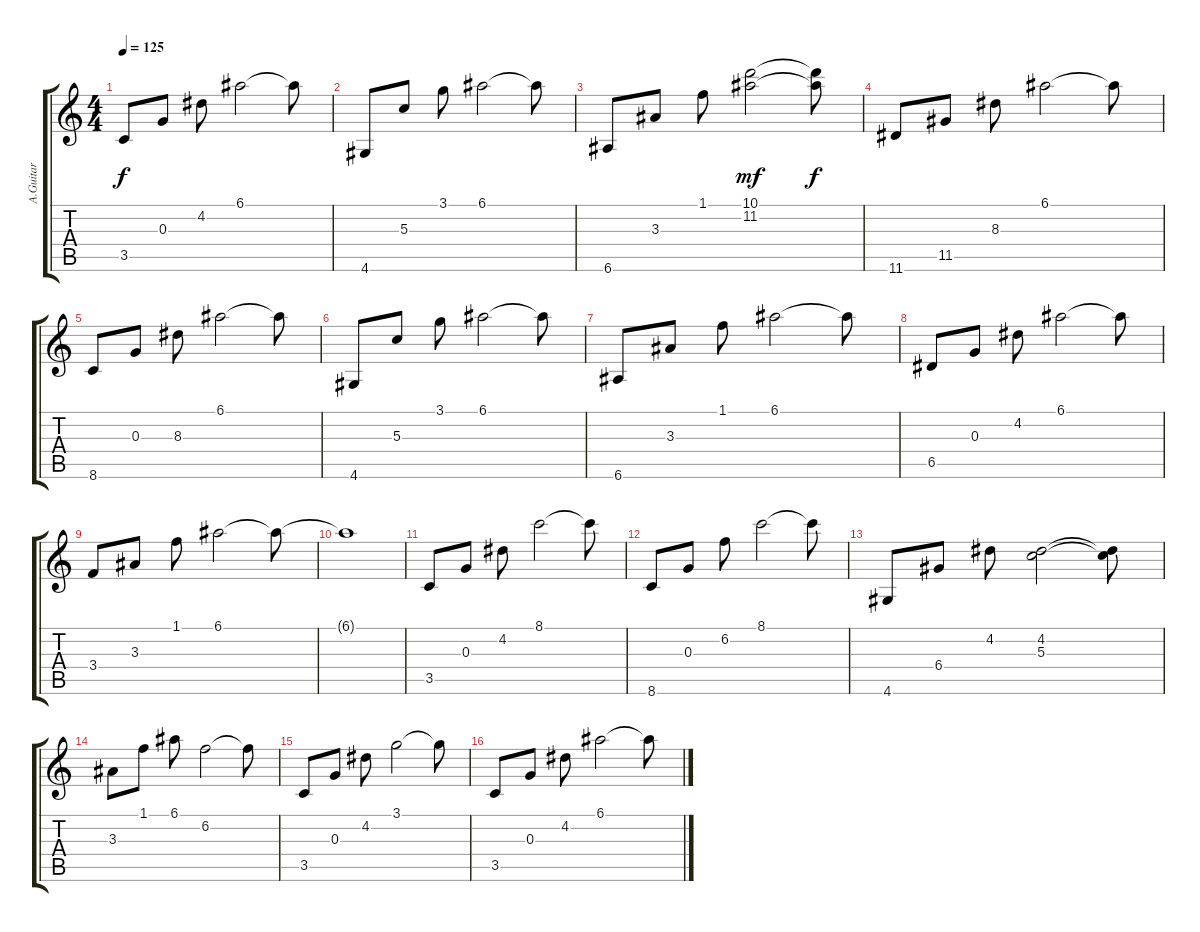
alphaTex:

\track ("A.Guitar" "A.Guitar") {instrument acousticguitarnylon}
\staff {score tabs}
\tuning (E4 B3 G3 D3 A2 E2) {hide}
\ts (4 4)
\tempo 125
\clef g2
\ks c
3.5.8{dy f} 0.3.8 4.2.8 6.1.2 6.1{t}.8 |
4.6.8 5.3.8 3.1.8 6.1.2 6.1{t}.8 |
6.6.8 3.3.8 1.1.8 (10.1 11.2).2{dy mf} (10.1{t} 11.2{t}).8{dy f} |
11.6.8 11.5.8 8.3.8 6.1.2 6.1{t}.8 |
8.6.8 0.3.8 8.3.8 6.1.2 6.1{t}.8 |
4.6.8 5.3.8 3.1.8 6.1.2 6.1{t}.8 |
6.6.8 3.3.8 1.1.8 6.1.2 6.1{t}.8 |
6.5.8 0.3.8 4.2.8 6.1.2 6.1{t}.8 |
3.4.8 3.3.8 1.1.8 6.1.2 6.1{t}.8 |
6.1{t}.1 |
3.5.8 0.3.8 4.2.8 8.1.2 8.1{t}.8 |
8.6.8 0.3.8 6.2.8 8.1.2 8.1{t}.8 |
4.6.8 6.4.8 4.2.8 (4.2 5.3).2 (4.2{t} 5.3{t}).8 |
3.3.8 1.1.8 6.1.8 6.2.2 6.2{t}.8 |
3.5.8 0.3.8 4.2.8 3.1.2 3.1{t}.8 |
3.5.8 0.3.8 4.2.8 6.1.2 6.1{t}.8
